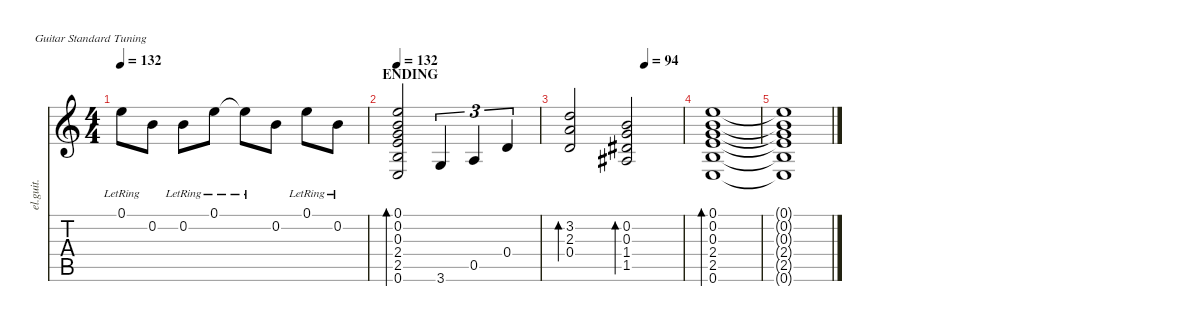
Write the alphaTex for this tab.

\defaultSystemsLayout 4
\hideDynamics
\bracketExtendMode nobrackets
\otherSystemsTrackNameOrientation horizontal
\track ("Gtr.2 (Doubled)" "el.guit.") {instrument electricguitarclean}
\staff {score tabs}
\tuning (E4 B3 G3 D3 A2 E2)
\ts (4 4)
\tempo 132
\clef g2
\ks c
0.1{lr t}.8{dy f beam Down} 0.2.8{beam Down} 0.2{lr}.8{dy mf beam Down} 0.1{lr}.8{dy ff beam Down} 0.1{lr t}.8{dy f beam Down} 0.2.8{dy mf beam Down} 0.1{lr}.8{dy f beam Down} 0.2{lr}.8{beam Down} |
\section ("" "ENDING")
\tempo 132
(0.1 0.2 0.3 2.4 2.5 0.6).2{bd 60 dy ff beam Up} 3.6.4{tu (3 2) beam Up} 0.5.4{tu (3 2) beam Up} 0.4.4{tu (3 2) dy fff beam Up} |
\tempo (94 0.666667)
(3.2 2.3 0.4).2{bd 60 dy mf beam Up} (0.2 0.3 1.4{acc #} 1.5{acc #}).2{bd 30 beam Up} |
(0.1 0.2 0.3 2.4 2.5 0.6).1{bd 240 dy f beam Up} |
(0.1{t} 0.2{t} 0.3{t} 2.4{t} 2.5{t} 0.6{t}).1{beam Up}
